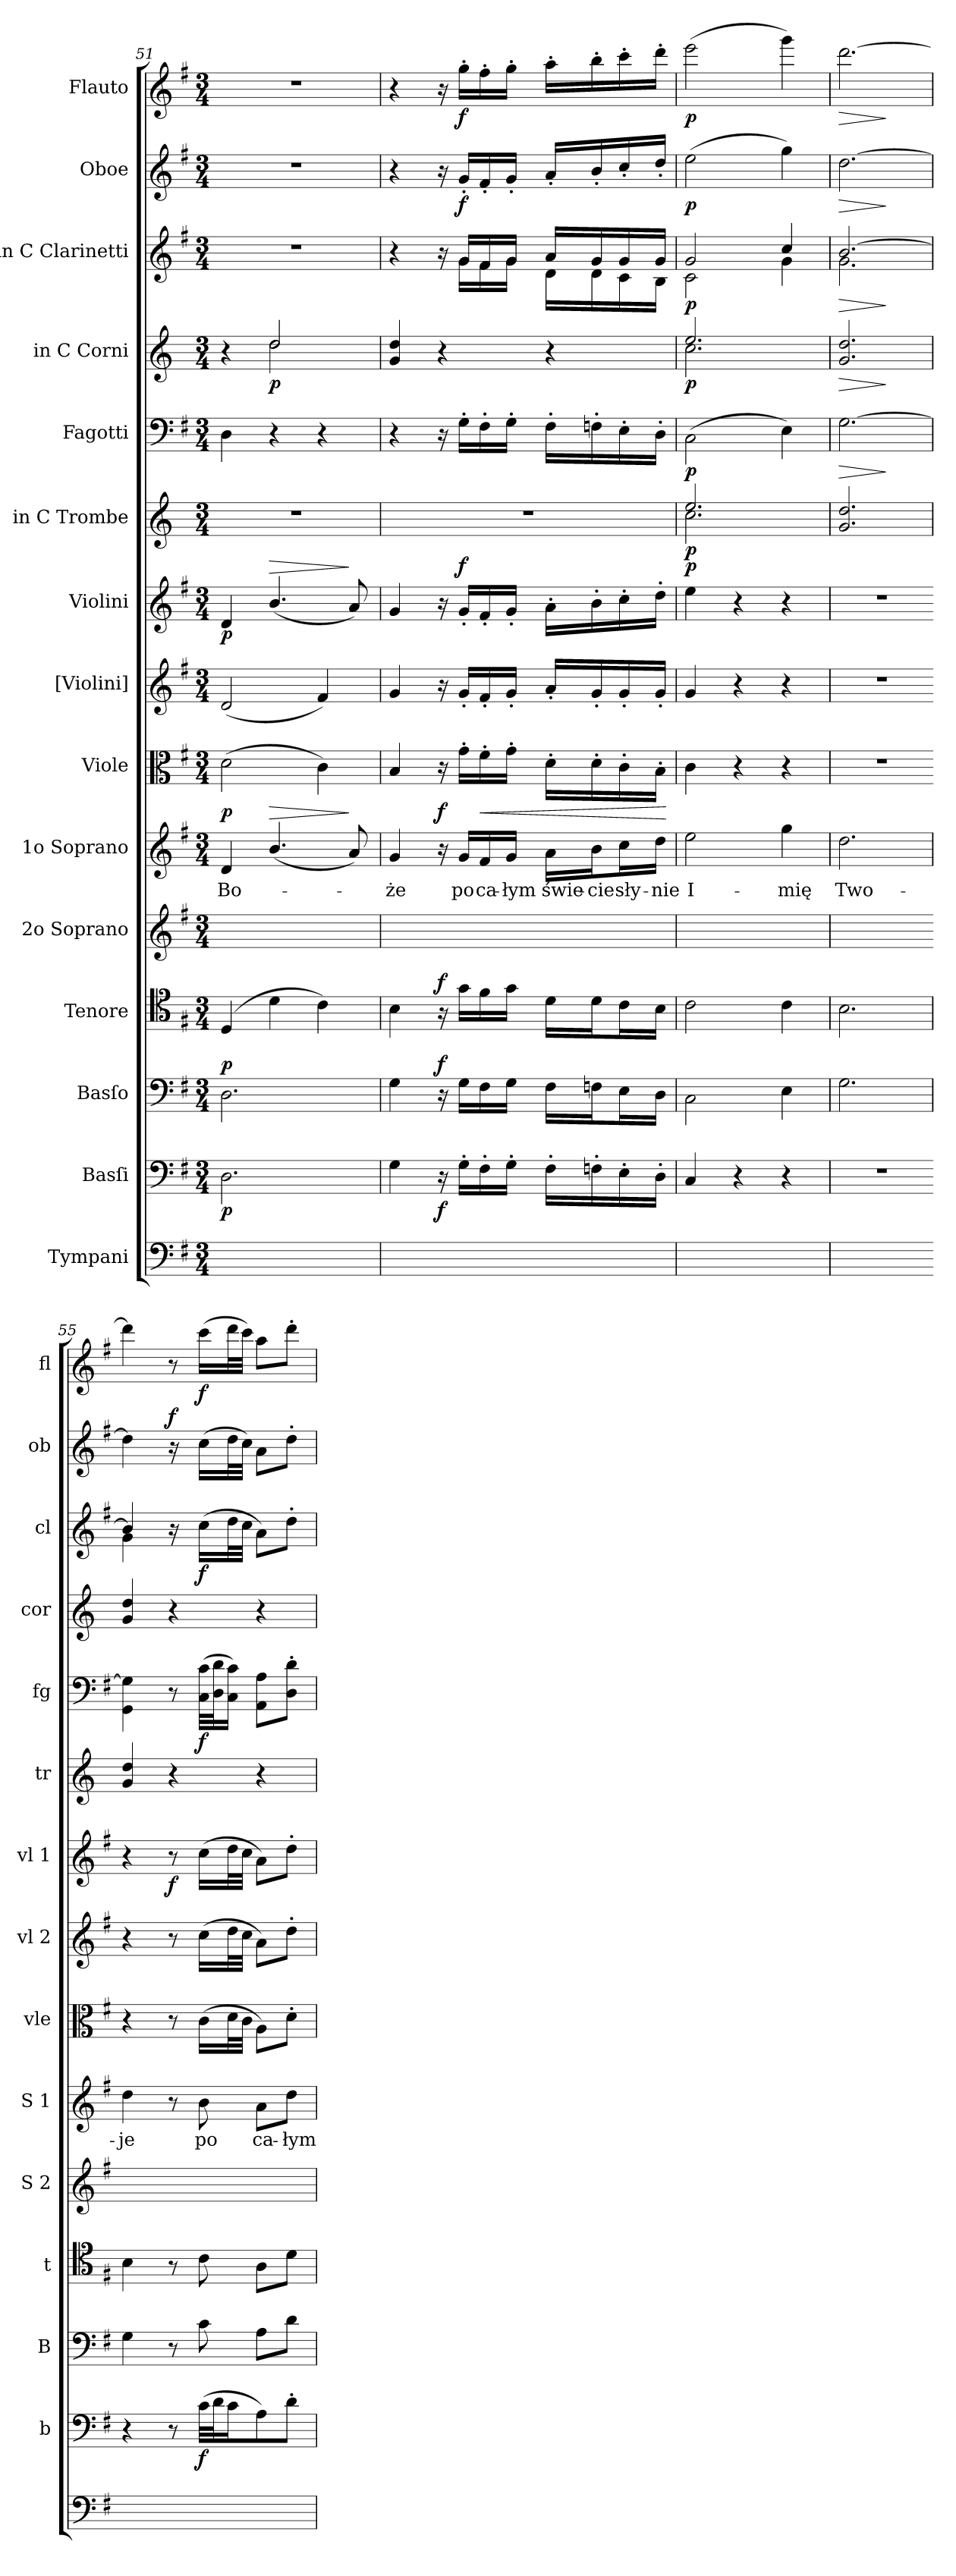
**kern	**kern	**dynam	**kern	**dynam	**kern	**dynam	**kern	**kern	**text	**dynam	**kern	**kern	**kern	**dynam	**kern	**dynam	**kern	**dynam	**kern	**dynam	**kern	**dynam	**kern	**dynam	**kern	**dynam
*part15	*part14	*part14	*part13	*part13	*part12	*part12	*part11	*part10	*part10	*part10	*part9	*part8	*part7	*part7	*part6	*part6	*part5	*part5	*part4	*part4	*part3	*part3	*part2	*part2	*part1	*part1
*staff15	*staff14	*staff14	*staff13	*staff13	*staff12	*staff12	*staff11	*staff10	*staff10	*staff10	*staff9	*staff8	*staff7	*staff7	*staff6	*staff6	*staff5	*staff5	*staff4	*staff4	*staff3	*staff3	*staff2	*staff2	*staff1	*staff1
*I"Tympani	*I"Basſi	*	*I"Basſo	*	*I"Tenore	*	*I"2o Soprano	*I"1o Soprano	*	*	*I"Viole	*I"[Violini]	*I"Violini	*	*I"in C Trombe	*	*I"Fagotti	*	*I"in C Corni	*	*I"in C Clarinetti	*	*I"Oboe	*	*I"Flauto	*
*	*I'b	*	*I'B	*	*I't	*	*I'S 2	*I'S 1	*	*	*I'vle	*I'vl 2	*I'vl 1	*	*I'tr	*	*I'fg	*	*I'cor	*	*I'cl	*	*I'ob	*	*I'fl	*
*clefF4	*clefF4	*	*clefF4	*	*clefC4	*	*clefG2	*clefG2	*	*	*clefC3	*clefG2	*clefG2	*	*clefG2	*	*clefF4	*	*clefG2	*	*clefG2	*	*clefG2	*	*clefG2	*
*k[f#]	*k[f#]	*	*k[f#]	*	*k[f#]	*	*k[f#]	*k[f#]	*	*	*k[f#]	*k[f#]	*k[f#]	*	*k[]	*	*k[f#]	*	*k[]	*	*k[f#]	*	*k[f#]	*	*k[f#]	*
*M3/4	*M3/4	*	*M3/4	*	*M3/4	*	*M3/4	*M3/4	*	*	*M3/4	*M3/4	*M3/4	*	*M3/4	*	*M3/4	*	*M3/4	*	*M3/4	*	*M3/4	*	*M3/4	*
=51	=51	=51	=51	=51	=51	=51	=51	=51	=51	=51	=51	=51	=51	=51	=51	=51	=51	=51	=51	=51	=51	=51	=51	=51	=51	=51
*	*	*	*	*	*	*	*	*	*	*	*	*	*	*	*	*	*	*	*^	*	*	*	*	*	*	*
!	!	!	!	!LO:DY:a	!	!	!	!	!	!LO:DY:a	!	!	!	!	!	!	!	!	!	!	!	!	!	!	!	!	!
2.ryy	2.D\	p	2.D\	p	(4D/	.	2.ryy	4d/	Bo-	p	(2d\	(2d/	4d/	p	2.r	.	4D\	.	4r	4rAyy	.	2.r	.	2.r	.	2.r	.
!	!	!	!	!	!	!	!	!	!	!LO:HP:a	!	!	!	!LO:HP:a	!	!	!	!	!	!	!	!	!	!	!	!	!
.	.	.	.	.	4d\	.	.	(4.b/	.	>	.	.	(4.b/	>	.	.	4r	.	2dd/	2dd\	p	.	.	.	.	.	.
.	.	.	.	.	4c\)	.	.	.	.	.	4c\)	4f#/)	.	.	.	.	4r	.	.	.	.	.	.	.	.	.	.
.	.	.	.	.	.	.	.	8a/)	.	]	.	.	8a/)	]	.	.	.	.	.	.	.	.	.	.	.	.	.
*	*	*	*	*	*	*	*	*	*	*	*	*	*	*	*	*	*	*	*v	*v	*	*	*	*	*	*	*
=52	=52	=52	=52	=52	=52	=52	=52	=52	=52	=52	=52	=52	=52	=52	=52	=52	=52	=52	=52	=52	=52	=52	=52	=52	=52	=52
*	*	*	*	*	*	*	*	*	*	*	*	*	*	*	*	*	*	*	*	*	*^	*	*	*	*	*
2.ryy	4G\	.	4G\	.	4B\	.	2.ryy	4g/	-że	.	4B/	4g/	4g/	.	2.r	.	4r	.	4g/ 4dd/	.	4r	4rAyy	.	4r	.	4r	.
!	!	!	!	!LO:DY:a	!	!LO:DY:a	!	!	!	!LO:DY:a	!	!	!	!	!	!	!	!	!	!	!	!	!	!	!	!	!
.	16r	f	16r	f	16r	f	.	16r	.	f	16r	16r	16r	.	.	.	16r	.	4r	.	16r	16rcyy	.	16r	.	16r	.
!	!	!	!	!	!	!	!	!	!	!	!	!	!	!LO:DY:a	!	!	!	!	!	!	!	!	!	!	!	!	!
.	16G'\LL	.	16G\LL	.	16g\LL	.	.	16g/LL	po	.	16g'\LL	16g'/LL	16g'/LL	f	.	.	16G'\LL	.	.	.	16g/LL	16g\LL	.	16g'/LL	f	16gg'\LL	f
!	!	!	!	!	!	!	!	!	!	!LO:HP:a	!	!	!	!	!	!	!	!	!	!	!	!	!	!	!	!	!
.	16F#'\	.	16F#\	.	16f#\	.	.	16f#/	ca-	<	16f#'\	16f#'/	16f#'/	.	.	.	16F#'\	.	.	.	16f#/	16f#\	.	16f#'/	.	16ff#'\	.
.	16G'\JJ	.	16G\JJ	.	16g\JJ	.	.	16g/JJ	-łym	.	16g'\JJ	16g'/JJ	16g'/JJ	.	.	.	16G'\JJ	.	.	.	16g/JJ	16g\JJ	.	16g'/JJ	.	16gg'\JJ	.
.	16F#'\LL	.	16F#\LL	.	16d\LL	.	.	16a\LL	świe-	.	16d'\LL	16a'/LL	16a'\LL	.	.	.	16F#'\LL	.	4r	.	16a/LL	16d\LL	.	16a'/LL	.	16aa'\LL	.
.	16Fn'\	.	16Fn\J	.	16d\J	.	.	16b\J	-cie	.	16d'\	16g'/	16b'\	.	.	.	16Fn'\	.	.	.	16g/	16d\	.	16b'/	.	16bb'\	.
.	16E'\	.	16E\L	.	16c\L	.	.	16cc\L	sły-	.	16c'\	16g'/	16cc'\	.	.	.	16E'\	.	.	.	16g/	16c\	.	16cc'/	.	16ccc'\	.
.	16D'\JJ	.	16D\JJ	.	16B\JJ	.	.	16dd\JJ	-nie	.	16B'\JJ	16g'/JJ	16dd'\JJ	.	.	.	16D'\JJ	.	.	.	16g/JJ	16B\JJ	.	16dd'/JJ	.	16ddd'\JJ	.
*	*	*	*	*	*	*	*	*	*	*	*	*	*	*	*	*	*	*	*	*	*v	*v	*	*	*	*	*
.	.	.	.	.	.	.	.	.	.	[	.	.	.	.	.	.	.	.	.	.	.	.	.	.	.	.
=53	=53	=53	=53	=53	=53	=53	=53	=53	=53	=53	=53	=53	=53	=53	=53	=53	=53	=53	=53	=53	=53	=53	=53	=53	=53	=53
*	*	*	*	*	*	*	*	*	*	*	*	*	*	*	*^	*	*	*	*^	*	*^	*	*	*	*	*
!	!	!	!	!	!	!	!	!	!	!	!	!	!	!LO:DY:a	!	!	!	!	!	!	!	!	!	!	!	!	!	!	!
2.ryy	4C/	.	2C\	.	2c\	.	2.ryy	2ee\	I-	.	4c\	4g/	4ee\	p	2.ee/	2.cc\	p	(2C\	p	2.ee/	2.cc\	p	2g/	2c\	p	(2ee\	p	(2eee\	p
.	4r	.	.	.	.	.	.	.	.	.	4r	4r	4r	.	.	.	.	.	.	.	.	.	.	.	.	.	.	.	.
.	4r	.	4E\	.	4c\	.	.	4gg\	-mię	.	4r	4r	4r	.	.	.	.	4E\)	.	.	.	.	4cc/	4g\	.	4gg\)	.	4ggg\)	.
*	*	*	*	*	*	*	*	*	*	*	*	*	*	*	*v	*v	*	*	*	*v	*v	*	*	*	*	*	*	*	*
=54	=54	=54	=54	=54	=54	=54	=54	=54	=54	=54	=54	=54	=54	=54	=54	=54	=54	=54	=54	=54	=54	=54	=54	=54	=54	=54	=54
!	!LO:N:vis=1	!	!	!	!	!	!	!	!	!	!LO:N:vis=1	!LO:N:vis=1	!LO:N:vis=1	!	!	!	!	!LO:HP:b	!	!LO:HP:b	!	!	!LO:HP:b	!	!LO:HP:b	!	!LO:HP:b
2.ryy	2.r	.	2.G\	.	2.B\	.	2.ryy	2.dd\	Two-	.	2.r	2.r	2.r	.	2.g/ 2.dd/	.	[2.G\	>	2.g/ 2.dd/	>	[2.b/	2.g\	>	[2.dd\	>	[2.ddd\	>
*	*	*	*	*	*	*	*	*	*	*	*	*	*	*	*	*	*	*	*	*	*v	*v	*	*	*	*	*
.	.	.	.	.	.	.	.	.	.	.	.	.	.	.	.	.	.	]	.	]	.	]	.	]	.	]
=55	=55	=55	=55	=55	=55	=55	=55-	=55	=55	=55	=55	=55	=55	=55	=55	=55	=55	=55	=55	=55	=55	=55	=55	=55	=55	=55
*	*	*	*	*	*	*	*	*	*	*	*	*	*	*	*	*	*	*	*	*	*^	*	*	*	*	*
2.ryy	4r	.	4G\	.	4B\	.	2.ryy	4dd\	-je	.	4r	4r	4r	.	4g/ 4dd/	.	4GG\ 4G]\	.	4g/ 4dd/	.	4b/]	4g\	.	4dd\]	.	4ddd\]	.
!	!	!	!	!	!	!	!	!	!	!	!	!	!	!	!	!	!	!	!	!	!LO:N:vis=16	!	!	!LO:N:vis=16	!LO:DY:a	!	!
.	8r	.	8r	.	8r	.	.	8r	.	.	8r	8r	8r	f	4r	.	8r	.	4r	.	8r	4rcyy	.	8r	f	8r	.
.	(32c\LLL	f	8c\	.	8c\	.	.	8b\	po	.	(16c\LL	(16cc\LL	(16cc\LL	.	.	.	(32C\ 32c\LLL	f	.	.	(16cc\LL	.	f	(16cc\LL	.	(16ccc\LL	f
.	32d\J	.	.	.	.	.	.	.	.	.	.	.	.	.	.	.	32D\ 32d\J	.	.	.	.	.	.	.	.	.	.
.	16c\J	.	.	.	.	.	.	.	.	.	32d\L	32dd\L	32dd\L	.	.	.	16C\ 16c\JJ)	.	.	.	32dd\L	.	.	32dd\L	.	32ddd\L	.
.	.	.	.	.	.	.	.	.	.	.	32c\JJJ	32cc\JJJ	32cc\JJJ	.	.	.	.	.	.	.	32cc\JJJ	.	.	32cc\JJJ)	.	32ccc\JJJ)	.
.	8A\)	.	8A\L	.	8A\L	.	.	8a\L	ca-	.	8A\L)	8a\L)	8a\L)	.	4r	.	8AA\ 8A\L	.	4r	.	8a\L)	4rcyy	.	8a\L	.	8aa\L	.
.	8d'\J	.	8d\J	.	8d\J	.	.	8dd\J	-łym	.	8d'\J	8dd'\J	8dd'\J	.	.	.	8D'\ 8d'\J	.	.	.	8dd'\J	.	.	8dd'\J	.	8ddd'\J	.
*	*	*	*	*	*	*	*	*	*	*	*	*	*	*	*	*	*	*	*	*	*v	*v	*	*	*	*	*
=	=	=	=	=	=	=	=	=	=	=	=	=	=	=	=	=	=	=	=	=	=	=	=	=	=	=
*-	*-	*-	*-	*-	*-	*-	*-	*-	*-	*-	*-	*-	*-	*-	*-	*-	*-	*-	*-	*-	*-	*-	*-	*-	*-	*-
